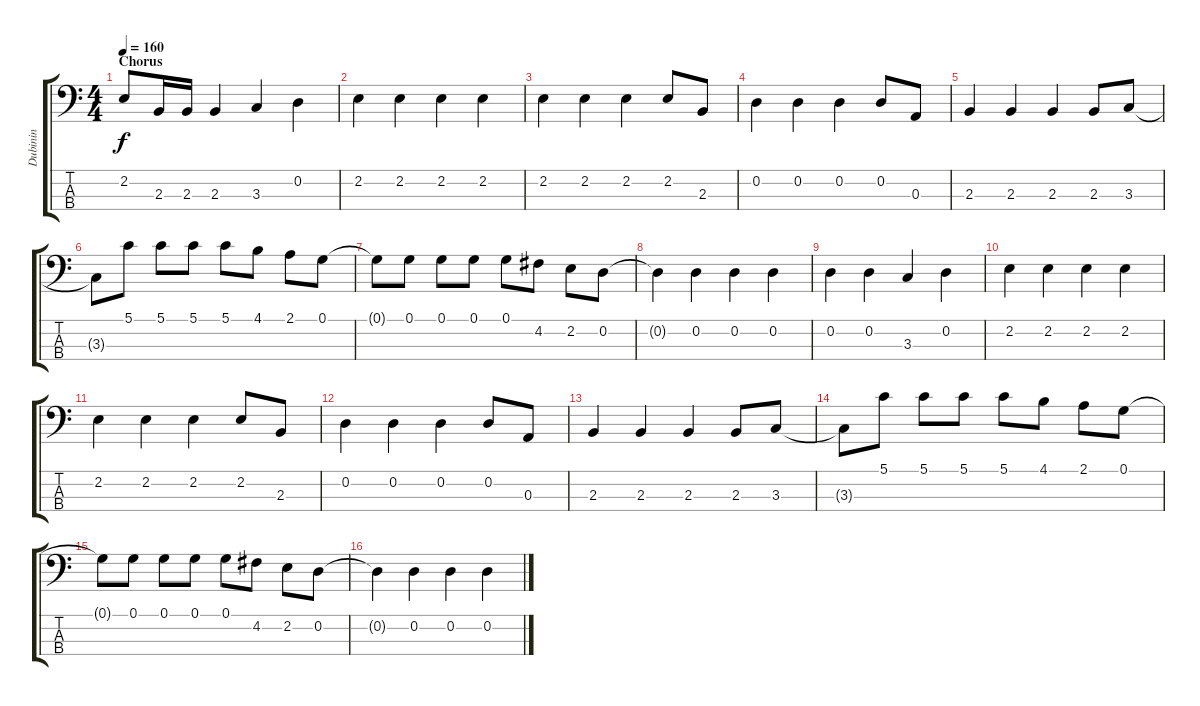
\track ("Dubinin" "Dubinin") {instrument electricbassfinger}
\staff {score tabs}
\tuning (G2 D2 A1 E1) {hide}
\ts (4 4)
\section ("" "Chorus")
\tempo 160
\clef f4
\ks c
2.2.8{dy f} 2.3.16 2.3.16 2.3.4 3.3.4 0.2.4 |
2.2.4 2.2.4 2.2.4 2.2.4 |
2.2.4 2.2.4 2.2.4 2.2.8 2.3.8 |
0.2.4 0.2.4 0.2.4 0.2.8 0.3.8 |
2.3.4 2.3.4 2.3.4 2.3.8 3.3.8 |
3.3{t}.8 5.1.8 5.1.8 5.1.8 5.1.8 4.1.8 2.1.8 0.1.8 |
0.1{t}.8 0.1.8 0.1.8 0.1.8 0.1.8 4.2.8 2.2.8 0.2.8 |
0.2{t}.4 0.2.4 0.2.4 0.2.4 |
0.2.4 0.2.4 3.3.4 0.2.4 |
2.2.4 2.2.4 2.2.4 2.2.4 |
2.2.4 2.2.4 2.2.4 2.2.8 2.3.8 |
0.2.4 0.2.4 0.2.4 0.2.8 0.3.8 |
2.3.4 2.3.4 2.3.4 2.3.8 3.3.8 |
3.3{t}.8 5.1.8 5.1.8 5.1.8 5.1.8 4.1.8 2.1.8 0.1.8 |
0.1{t}.8 0.1.8 0.1.8 0.1.8 0.1.8 4.2.8 2.2.8 0.2.8 |
0.2{t}.4 0.2.4 0.2.4 0.2.4
